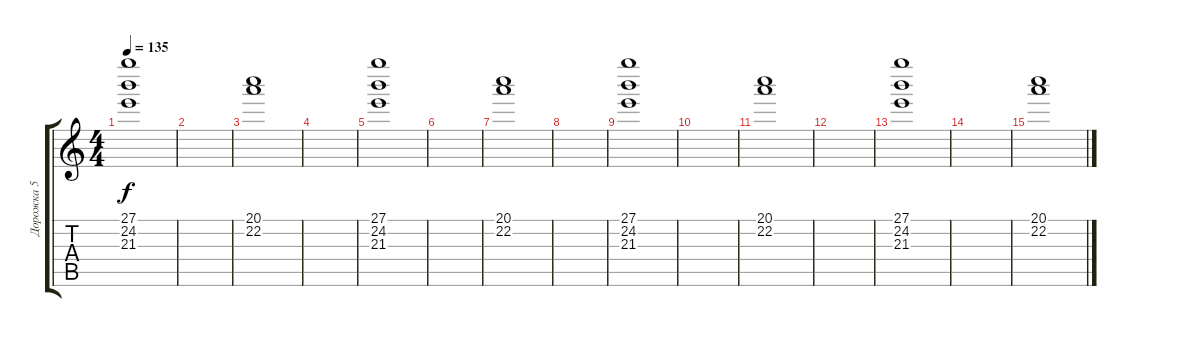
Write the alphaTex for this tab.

\track ("Дорожка 5" "Дорожка 5") {instrument electricbassfinger}
\staff {score tabs}
\tuning (E4 B3 G3 D3 A2 E2) {hide}
\ts (4 4)
\tempo 135
\clef g2
\ks c
(27.1 24.2 21.3).1{dy f} |
|
(20.1 22.2).1 |
|
(27.1 24.2 21.3).1 |
|
(20.1 22.2).1 |
|
(27.1 24.2 21.3).1 |
|
(20.1 22.2).1 |
|
(27.1 24.2 21.3).1 |
|
(20.1 22.2).1
